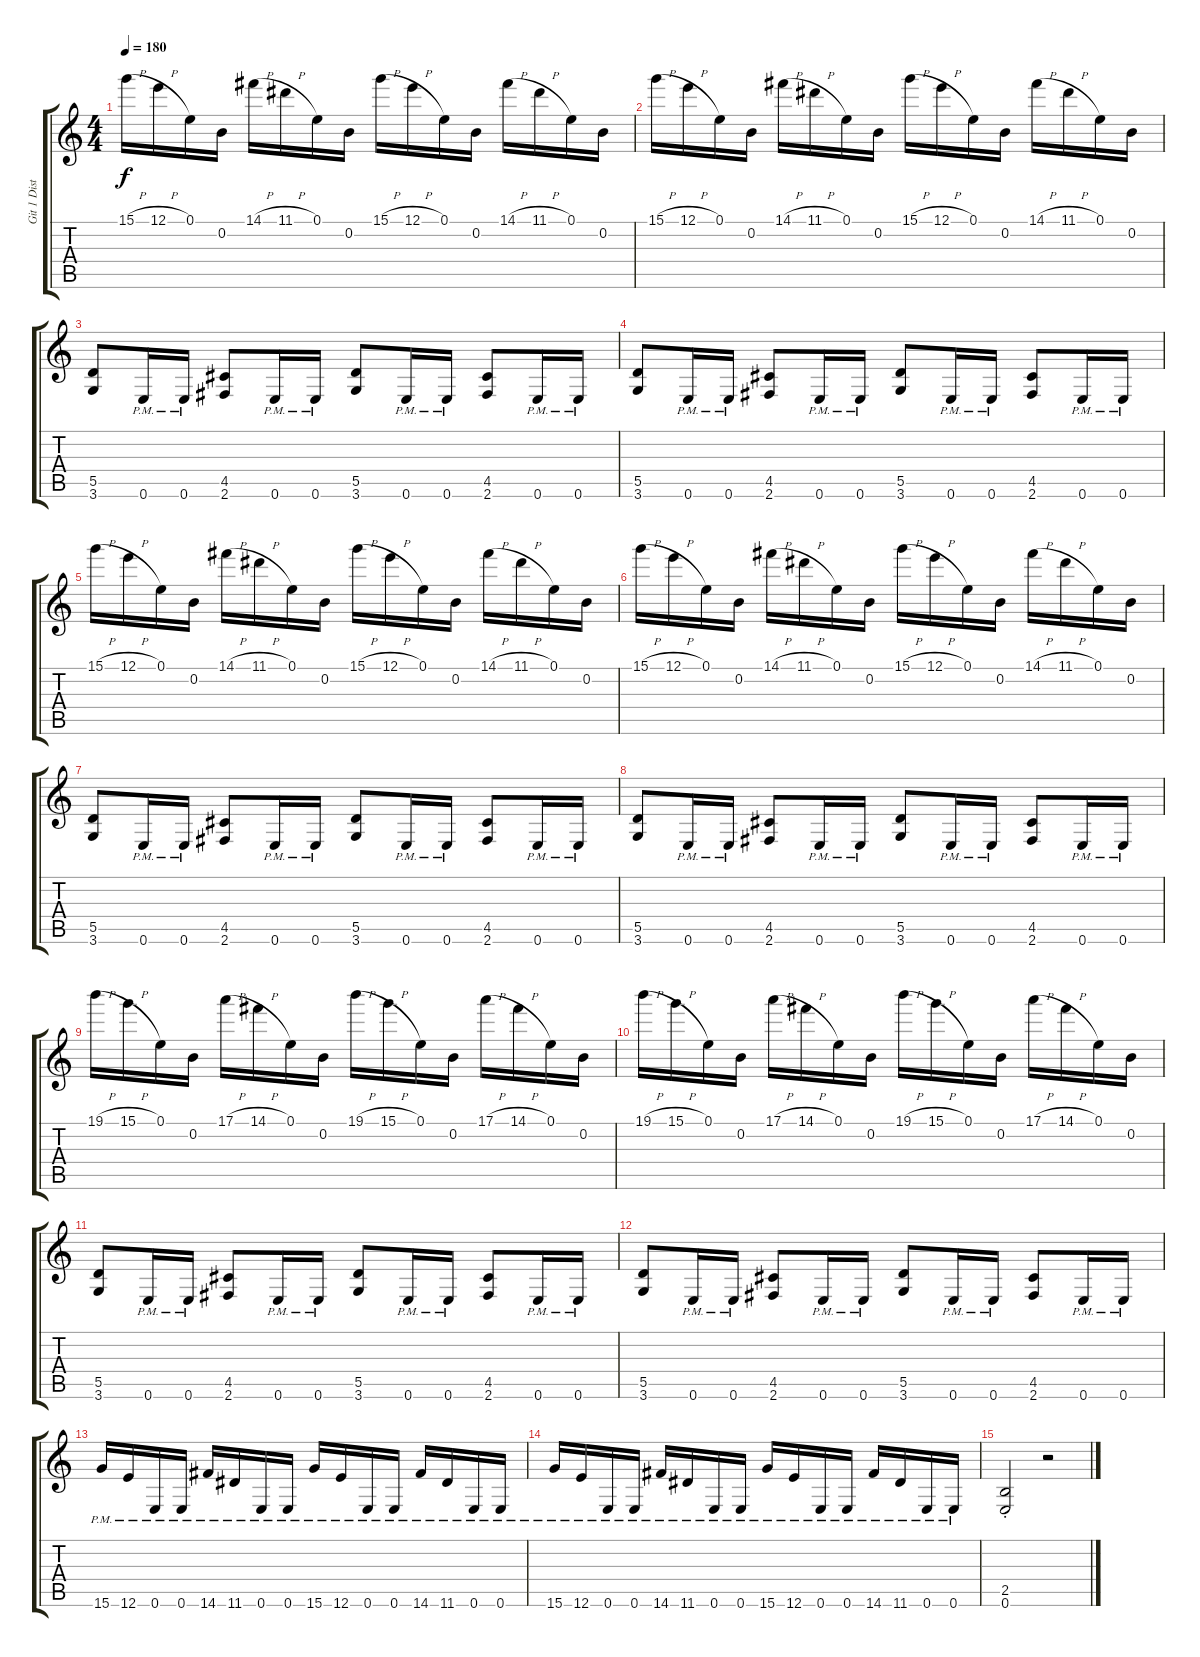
\track ("Git 1 Dist" "Git 1 Dist") {instrument distortionguitar}
\staff {score tabs}
\tuning (E4 B3 G3 D3 A2 E2) {hide}
\ts (4 4)
\tempo 180
\clef g2
\ks c
15.1{h}.16{dy f} 12.1{h}.16 0.1.16 0.2.16 14.1{h}.16 11.1{h}.16 0.1.16 0.2.16 15.1{h}.16 12.1{h}.16 0.1.16 0.2.16 14.1{h}.16 11.1{h}.16 0.1.16 0.2.16 |
15.1{h}.16 12.1{h}.16 0.1.16 0.2.16 14.1{h}.16 11.1{h}.16 0.1.16 0.2.16 15.1{h}.16 12.1{h}.16 0.1.16 0.2.16 14.1{h}.16 11.1{h}.16 0.1.16 0.2.16 |
(5.5 3.6).8 0.6{pm}.16 0.6{pm}.16 (4.5 2.6).8 0.6{pm}.16 0.6{pm}.16 (5.5 3.6).8 0.6{pm}.16 0.6{pm}.16 (4.5 2.6).8 0.6{pm}.16 0.6{pm}.16 |
(5.5 3.6).8 0.6{pm}.16 0.6{pm}.16 (4.5 2.6).8 0.6{pm}.16 0.6{pm}.16 (5.5 3.6).8 0.6{pm}.16 0.6{pm}.16 (4.5 2.6).8 0.6{pm}.16 0.6{pm}.16 |
15.1{h}.16 12.1{h}.16 0.1.16 0.2.16 14.1{h}.16 11.1{h}.16 0.1.16 0.2.16 15.1{h}.16 12.1{h}.16 0.1.16 0.2.16 14.1{h}.16 11.1{h}.16 0.1.16 0.2.16 |
15.1{h}.16 12.1{h}.16 0.1.16 0.2.16 14.1{h}.16 11.1{h}.16 0.1.16 0.2.16 15.1{h}.16 12.1{h}.16 0.1.16 0.2.16 14.1{h}.16 11.1{h}.16 0.1.16 0.2.16 |
(5.5 3.6).8 0.6{pm}.16 0.6{pm}.16 (4.5 2.6).8 0.6{pm}.16 0.6{pm}.16 (5.5 3.6).8 0.6{pm}.16 0.6{pm}.16 (4.5 2.6).8 0.6{pm}.16 0.6{pm}.16 |
(5.5 3.6).8 0.6{pm}.16 0.6{pm}.16 (4.5 2.6).8 0.6{pm}.16 0.6{pm}.16 (5.5 3.6).8 0.6{pm}.16 0.6{pm}.16 (4.5 2.6).8 0.6{pm}.16 0.6{pm}.16 |
19.1{h}.16 15.1{h}.16 0.1.16 0.2.16 17.1{h}.16 14.1{h}.16 0.1.16 0.2.16 19.1{h}.16 15.1{h}.16 0.1.16 0.2.16 17.1{h}.16 14.1{h}.16 0.1.16 0.2.16 |
19.1{h}.16 15.1{h}.16 0.1.16 0.2.16 17.1{h}.16 14.1{h}.16 0.1.16 0.2.16 19.1{h}.16 15.1{h}.16 0.1.16 0.2.16 17.1{h}.16 14.1{h}.16 0.1.16 0.2.16 |
(5.5 3.6).8 0.6{pm}.16 0.6{pm}.16 (4.5 2.6).8 0.6{pm}.16 0.6{pm}.16 (5.5 3.6).8 0.6{pm}.16 0.6{pm}.16 (4.5 2.6).8 0.6{pm}.16 0.6{pm}.16 |
(5.5 3.6).8 0.6{pm}.16 0.6{pm}.16 (4.5 2.6).8 0.6{pm}.16 0.6{pm}.16 (5.5 3.6).8 0.6{pm}.16 0.6{pm}.16 (4.5 2.6).8 0.6{pm}.16 0.6{pm}.16 |
15.6{pm}.16 12.6{pm}.16 0.6{pm}.16 0.6{pm}.16 14.6{pm}.16 11.6{pm}.16 0.6{pm}.16 0.6{pm}.16 15.6{pm}.16 12.6{pm}.16 0.6{pm}.16 0.6{pm}.16 14.6{pm}.16 11.6{pm}.16 0.6{pm}.16 0.6{pm}.16 |
15.6{pm}.16 12.6{pm}.16 0.6{pm}.16 0.6{pm}.16 14.6{pm}.16 11.6{pm}.16 0.6{pm}.16 0.6{pm}.16 15.6{pm}.16 12.6{pm}.16 0.6{pm}.16 0.6{pm}.16 14.6{pm}.16 11.6{pm}.16 0.6{pm}.16 0.6{pm}.16 |
(2.5{st} 0.6{st}).2 r.2
